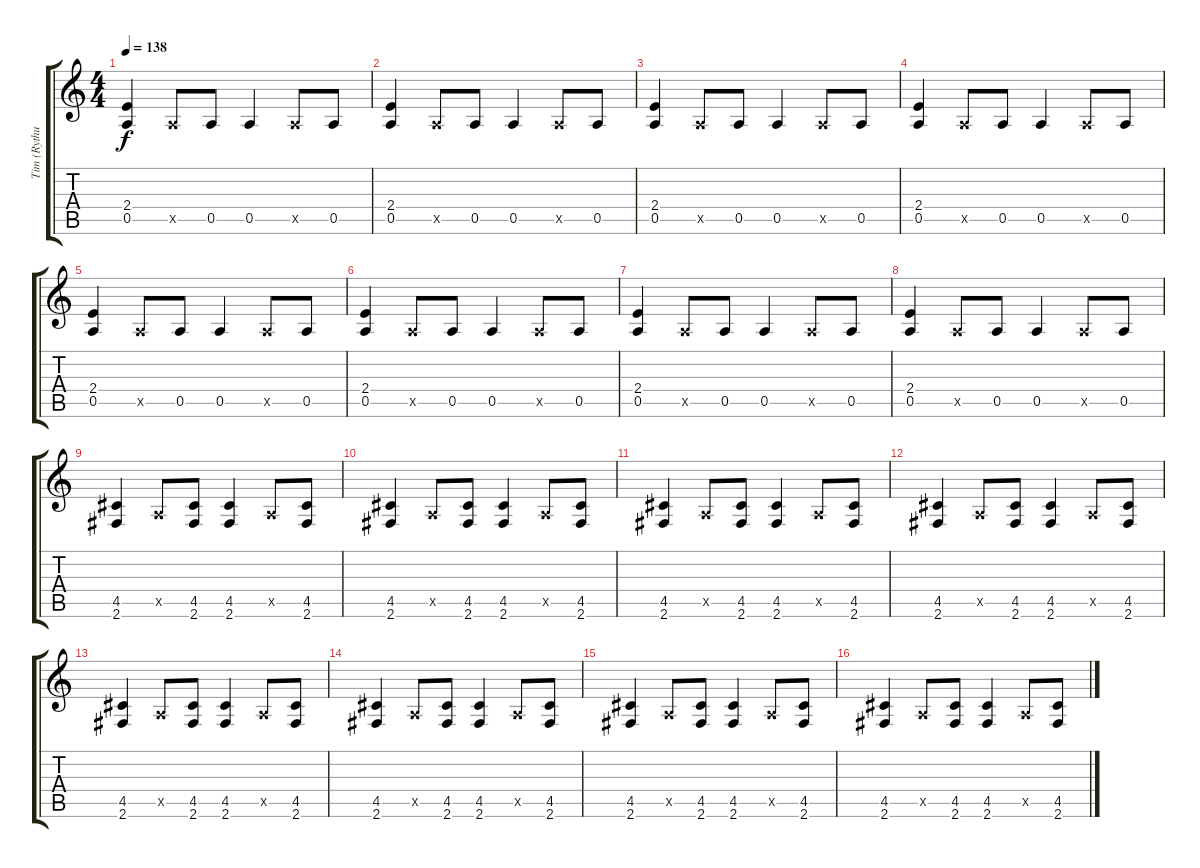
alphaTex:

\track ("Tim (Rythum)" "Tim (Rythu") {instrument distortionguitar}
\staff {score tabs}
\tuning (E4 B3 G3 D3 A2 E2) {hide}
\ts (4 4)
\tempo 138
\clef g2
\ks c
(2.4 0.5).4{dy f} 0.5{x}.8 0.5.8 0.5.4 0.5{x}.8 0.5.8 |
(2.4 0.5).4 0.5{x}.8 0.5.8 0.5.4 0.5{x}.8 0.5.8 |
(2.4 0.5).4 0.5{x}.8 0.5.8 0.5.4 0.5{x}.8 0.5.8 |
(2.4 0.5).4 0.5{x}.8 0.5.8 0.5.4 0.5{x}.8 0.5.8 |
(2.4 0.5).4 0.5{x}.8 0.5.8 0.5.4 0.5{x}.8 0.5.8 |
(2.4 0.5).4 0.5{x}.8 0.5.8 0.5.4 0.5{x}.8 0.5.8 |
(2.4 0.5).4 0.5{x}.8 0.5.8 0.5.4 0.5{x}.8 0.5.8 |
(2.4 0.5).4 0.5{x}.8 0.5.8 0.5.4 0.5{x}.8 0.5.8 |
(4.5 2.6).4 0.5{x}.8 (4.5 2.6).8 (4.5 2.6).4 0.5{x}.8 (4.5 2.6).8 |
(4.5 2.6).4 0.5{x}.8 (4.5 2.6).8 (4.5 2.6).4 0.5{x}.8 (4.5 2.6).8 |
(4.5 2.6).4 0.5{x}.8 (4.5 2.6).8 (4.5 2.6).4 0.5{x}.8 (4.5 2.6).8 |
(4.5 2.6).4 0.5{x}.8 (4.5 2.6).8 (4.5 2.6).4 0.5{x}.8 (4.5 2.6).8 |
(4.5 2.6).4 0.5{x}.8 (4.5 2.6).8 (4.5 2.6).4 0.5{x}.8 (4.5 2.6).8 |
(4.5 2.6).4 0.5{x}.8 (4.5 2.6).8 (4.5 2.6).4 0.5{x}.8 (4.5 2.6).8 |
(4.5 2.6).4 0.5{x}.8 (4.5 2.6).8 (4.5 2.6).4 0.5{x}.8 (4.5 2.6).8 |
(4.5 2.6).4 0.5{x}.8 (4.5 2.6).8 (4.5 2.6).4 0.5{x}.8 (4.5 2.6).8
